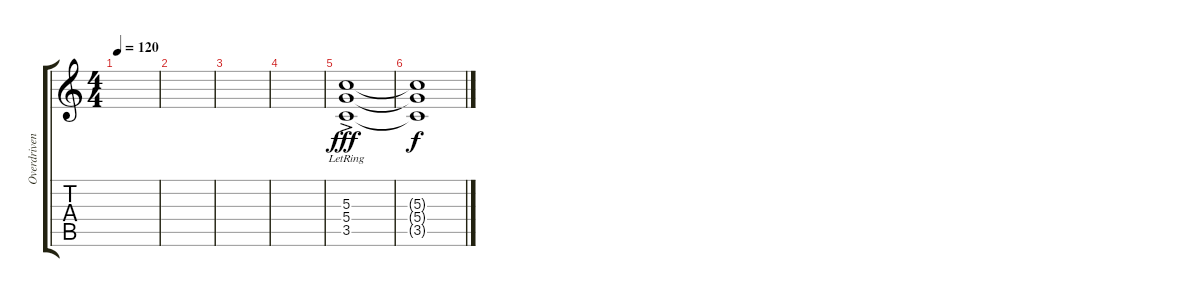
\track ("Overdriven Guitar" "Overdriven") {instrument overdrivenguitar}
\staff {score tabs}
\tuning (E4 B3 G3 D3 A2 E2) {hide}
\ts (4 4)
\tempo 120
\clef g2
\ks c
|
|
|
|
(5.3 5.4 3.5{ac lr}).1{dy fff} |
(5.3{t} 5.4{t} 3.5{t}).1{dy f}
